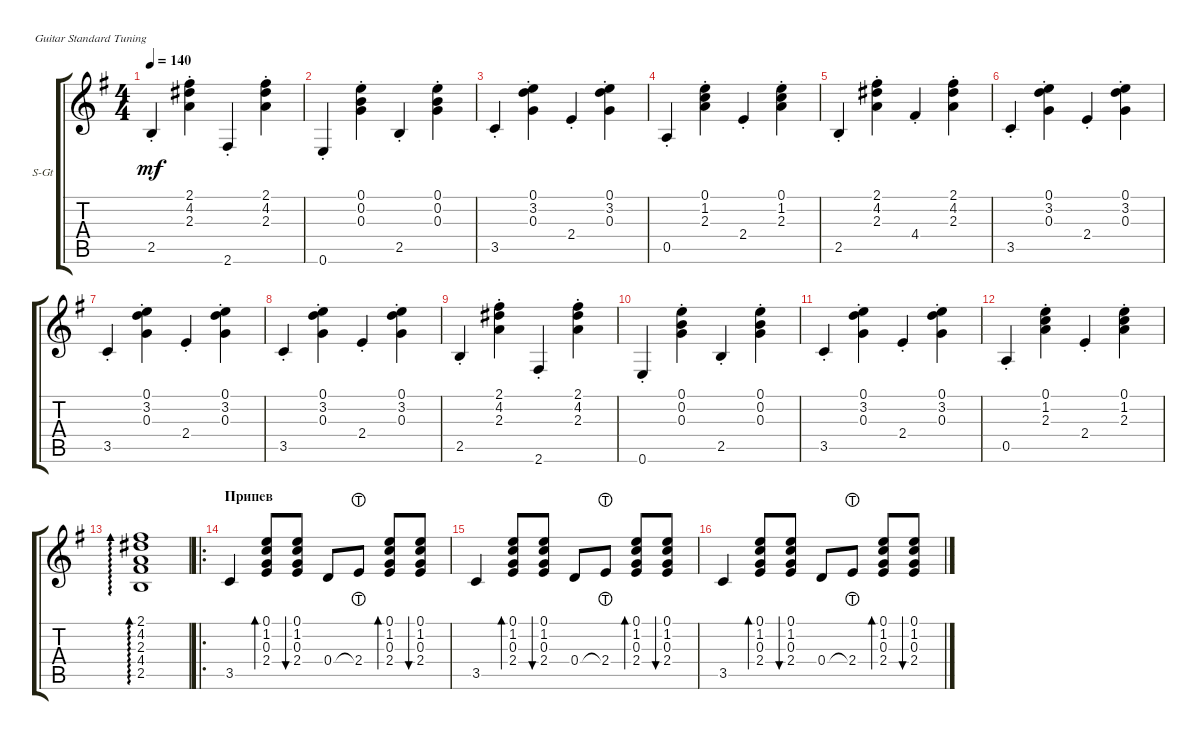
\defaultSystemsLayout 4
\bracketExtendMode groupsimilarinstruments
\firstSystemTrackNameOrientation horizontal
\otherSystemsTrackNameOrientation horizontal
\track ("Steel Guitar" "S-Gt") {instrument acousticguitarsteel}
\staff {score tabs}
\tuning (E4 B3 G3 D3 A2 E2)
\ts (4 4)
\tempo 140
\clef g2
\ks eminor
2.5{st}.4{dy mf} (2.3{st} 4.2{st} 2.1{st}).4 2.6{st}.4 (2.3{st} 4.2{st} 2.1{st}).4 |
0.6{st}.4 (0.3{st} 0.2{st} 0.1{st}).4 2.5{st}.4 (0.3{st} 0.2{st} 0.1{st}).4 |
3.5{st}.4 (0.3{st} 3.2{st} 0.1{st}).4 2.4{st}.4 (0.3{st} 3.2{st} 0.1{st}).4 |
0.5{st}.4 (2.3{st} 1.2{st} 0.1{st}).4 2.4{st}.4 (2.3{st} 1.2{st} 0.1{st}).4 |
2.5{st}.4 (2.3{st} 4.2{st} 2.1{st}).4 4.4{st}.4 (2.3{st} 4.2{st} 2.1{st}).4 |
3.5{st}.4 (0.3{st} 3.2{st} 0.1{st}).4 2.4{st}.4 (0.3{st} 3.2{st} 0.1{st}).4 |
3.5{st}.4 (0.3{st} 3.2{st} 0.1{st}).4 2.4{st}.4 (0.3{st} 3.2{st} 0.1{st}).4 |
3.5{st}.4 (0.3{st} 3.2{st} 0.1{st}).4 2.4{st}.4 (0.3{st} 3.2{st} 0.1{st}).4 |
2.5{st}.4 (2.3{st} 4.2{st} 2.1{st}).4 2.6{st}.4 (2.3{st} 4.2{st} 2.1{st}).4 |
0.6{st}.4 (0.3{st} 0.2{st} 0.1{st}).4 2.5{st}.4 (0.3{st} 0.2{st} 0.1{st}).4 |
3.5{st}.4 (0.3{st} 3.2{st} 0.1{st}).4 2.4{st}.4 (0.3{st} 3.2{st} 0.1{st}).4 |
0.5{st}.4 (2.3{st} 1.2{st} 0.1{st}).4 2.4{st}.4 (2.3{st} 1.2{st} 0.1{st}).4 |
(2.5 4.4 2.3 4.2 2.1).1{ad 0} |
\ro
\section ("" "Припев")
3.5.4 (2.4 0.3 1.2 0.1).8{bd 30} (2.4 0.3 1.2 0.1).8{bu 30} 0.4.8 2.4{lht}.8 (2.4 0.3 1.2 0.1).8{bd 30} (2.4 0.3 1.2 0.1).8{bu 30} |
3.5.4 (2.4 0.3 1.2 0.1).8{bd 30} (2.4 0.3 1.2 0.1).8{bu 30} 0.4.8 2.4{lht}.8 (2.4 0.3 1.2 0.1).8{bd 30} (2.4 0.3 1.2 0.1).8{bu 30} |
3.5.4 (2.4 0.3 1.2 0.1).8{bd 30} (2.4 0.3 1.2 0.1).8{bu 30} 0.4.8 2.4{lht}.8 (2.4 0.3 1.2 0.1).8{bd 30} (2.4 0.3 1.2 0.1).8{bu 30}
